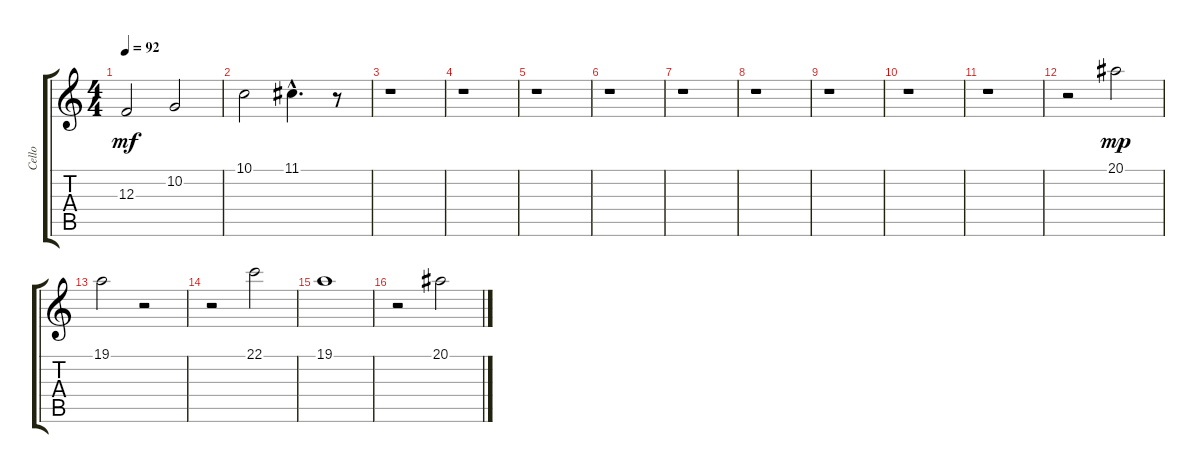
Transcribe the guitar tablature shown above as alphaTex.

\track ("Cello" "Cello") {instrument cello}
\staff {score tabs}
\tuning (D4 A3 F3 C3 G2 C2) {hide}
\ts (4 4)
\tempo 92
\clef g2
\ks c
12.3.2{dy mf} 10.2.2 |
10.1.2 11.1{hac}.4{d} r.8 |
r.1 |
r.1 |
r.1 |
r.1 |
r.1 |
r.1 |
r.1 |
r.1 |
r.1 |
r.2 20.1.2{dy mp} |
19.1.2 r.2 |
r.2 22.1.2 |
19.1.1 |
r.2 20.1.2
